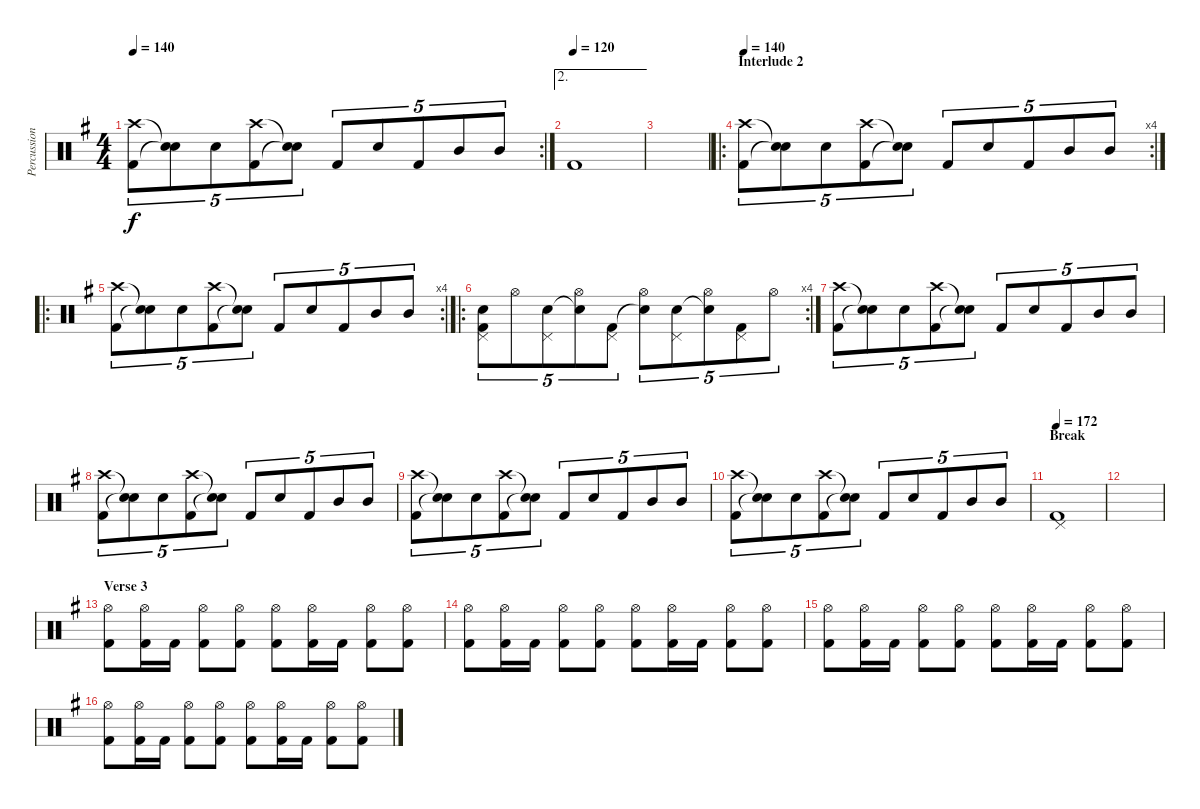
\track ("Percussion" "Percussion") {instrument percussion}
\staff {score}
\articulation defaults
\rc 2
\ts (4 4)
\tempo 140
\clef neutral
\ks eminor
("Crash high (hit)" "Kick (hit) 2").8{tu (5 4) dy f} ("Snare (hit)"{t} "Snare (hit)"{t}).8{tu (5 4)} "Snare (hit) 2".8{tu (5 4)} ("Crash high (hit)" "Kick (hit) 2").8{tu (5 4)} ("Snare (hit)"{t} "Snare (hit)"{t}).8{tu (5 4)} "Kick (hit) 2".8{tu (5 4)} "Snare (hit) 2".8{tu (5 4)} "Kick (hit) 2".8{tu (5 4)} "Mid Tom (hit)".8{tu (5 4)} "Mid Tom (hit)".8{tu (5 4)} |
\ae 2
\tempo (120)
"Kick (hit) 2".1 |
|
\ro
\rc 4
\section ("" "Interlude 2")
\tempo 140
("Crash high (hit)" "Kick (hit) 2").8{tu (5 4)} ("Snare (hit)"{t} "Snare (hit)"{t}).8{tu (5 4)} "Snare (hit) 2".8{tu (5 4)} ("Crash high (hit)" "Kick (hit) 2").8{tu (5 4)} ("Snare (hit)"{t} "Snare (hit)"{t}).8{tu (5 4)} "Kick (hit) 2".8{tu (5 4)} "Snare (hit) 2".8{tu (5 4)} "Kick (hit) 2".8{tu (5 4)} "Mid Tom (hit)".8{tu (5 4)} "Mid Tom (hit)".8{tu (5 4)} |
\ro
\rc 4
("Crash high (hit)" "Kick (hit) 2").8{tu (5 4)} ("Snare (hit)"{t} "Snare (hit)"{t}).8{tu (5 4)} "Snare (hit) 2".8{tu (5 4)} ("Crash high (hit)" "Kick (hit) 2").8{tu (5 4)} ("Snare (hit)"{t} "Snare (hit)"{t}).8{tu (5 4)} "Kick (hit) 2".8{tu (5 4)} "Snare (hit) 2".8{tu (5 4)} "Kick (hit) 2".8{tu (5 4)} "Mid Tom (hit)".8{tu (5 4)} "Mid Tom (hit)".8{tu (5 4)} |
\ro
\rc 4
("Pedal Hi-Hat (hit)" "Snare (hit) 2" "Kick (hit) 2").8{tu (5 4)} "Hi-Hat (open)".8{tu (5 4)} ("Pedal Hi-Hat (hit)" "Snare (hit) 2").8{tu (5 4)} ("Hi-Hat (open)" "Snare (hit)"{t}).8{tu (5 4)} ("Pedal Hi-Hat (hit)" "Kick (hit) 2").8{tu (5 4)} ("Hi-Hat (open)" "Snare (hit)"{t}).8{tu (5 4)} ("Pedal Hi-Hat (hit)" "Snare (hit) 2").8{tu (5 4)} ("Hi-Hat (open)" "Snare (hit)"{t}).8{tu (5 4)} ("Pedal Hi-Hat (hit)" "Kick (hit) 2").8{tu (5 4)} "Hi-Hat (open)".8{tu (5 4)} |
("Crash high (hit)" "Kick (hit) 2").8{tu (5 4)} ("Snare (hit)"{t} "Snare (hit)"{t}).8{tu (5 4)} "Snare (hit) 2".8{tu (5 4)} ("Crash high (hit)" "Kick (hit) 2").8{tu (5 4)} ("Snare (hit)"{t} "Snare (hit)"{t}).8{tu (5 4)} "Kick (hit) 2".8{tu (5 4)} "Snare (hit) 2".8{tu (5 4)} "Kick (hit) 2".8{tu (5 4)} "Mid Tom (hit)".8{tu (5 4)} "Mid Tom (hit)".8{tu (5 4)} |
("Crash high (hit)" "Kick (hit) 2").8{tu (5 4)} ("Snare (hit)"{t} "Snare (hit)"{t}).8{tu (5 4)} "Snare (hit) 2".8{tu (5 4)} ("Crash high (hit)" "Kick (hit) 2").8{tu (5 4)} ("Snare (hit)"{t} "Snare (hit)"{t}).8{tu (5 4)} "Kick (hit) 2".8{tu (5 4)} "Snare (hit) 2".8{tu (5 4)} "Kick (hit) 2".8{tu (5 4)} "Mid Tom (hit)".8{tu (5 4)} "Mid Tom (hit)".8{tu (5 4)} |
("Crash high (hit)" "Kick (hit) 2").8{tu (5 4)} ("Snare (hit)"{t} "Snare (hit)"{t}).8{tu (5 4)} "Snare (hit) 2".8{tu (5 4)} ("Crash high (hit)" "Kick (hit) 2").8{tu (5 4)} ("Snare (hit)"{t} "Snare (hit)"{t}).8{tu (5 4)} "Kick (hit) 2".8{tu (5 4)} "Snare (hit) 2".8{tu (5 4)} "Kick (hit) 2".8{tu (5 4)} "Mid Tom (hit)".8{tu (5 4)} "Mid Tom (hit)".8{tu (5 4)} |
("Crash high (hit)" "Kick (hit) 2").8{tu (5 4)} ("Snare (hit)"{t} "Snare (hit)"{t}).8{tu (5 4)} "Snare (hit) 2".8{tu (5 4)} ("Crash high (hit)" "Kick (hit) 2").8{tu (5 4)} ("Snare (hit)"{t} "Snare (hit)"{t}).8{tu (5 4)} "Kick (hit) 2".8{tu (5 4)} "Snare (hit) 2".8{tu (5 4)} "Kick (hit) 2".8{tu (5 4)} "Mid Tom (hit)".8{tu (5 4)} "Mid Tom (hit)".8{tu (5 4)} |
\section ("" "Break")
\tempo 172
("Pedal Hi-Hat (hit)" "Kick (hit) 2").1 |
|
\section ("" "Verse 3")
("Hi-Hat (open)" "Kick (hit) 2").8 ("Hi-Hat (open)" "Kick (hit) 2").16 "Kick (hit) 2".16 ("Hi-Hat (open)" "Kick (hit) 2").8 ("Hi-Hat (open)" "Kick (hit) 2").8 ("Hi-Hat (open)" "Kick (hit) 2").8 ("Hi-Hat (open)" "Kick (hit) 2").16 "Kick (hit) 2".16 ("Hi-Hat (open)" "Kick (hit) 2").8 ("Hi-Hat (open)" "Kick (hit) 2").8 |
("Hi-Hat (open)" "Kick (hit) 2").8 ("Hi-Hat (open)" "Kick (hit) 2").16 "Kick (hit) 2".16 ("Hi-Hat (open)" "Kick (hit) 2").8 ("Hi-Hat (open)" "Kick (hit) 2").8 ("Hi-Hat (open)" "Kick (hit) 2").8 ("Hi-Hat (open)" "Kick (hit) 2").16 "Kick (hit) 2".16 ("Hi-Hat (open)" "Kick (hit) 2").8 ("Hi-Hat (open)" "Kick (hit) 2").8 |
("Hi-Hat (open)" "Kick (hit) 2").8 ("Hi-Hat (open)" "Kick (hit) 2").16 "Kick (hit) 2".16 ("Hi-Hat (open)" "Kick (hit) 2").8 ("Hi-Hat (open)" "Kick (hit) 2").8 ("Hi-Hat (open)" "Kick (hit) 2").8 ("Hi-Hat (open)" "Kick (hit) 2").16 "Kick (hit) 2".16 ("Hi-Hat (open)" "Kick (hit) 2").8 ("Hi-Hat (open)" "Kick (hit) 2").8 |
("Hi-Hat (open)" "Kick (hit) 2").8 ("Hi-Hat (open)" "Kick (hit) 2").16 "Kick (hit) 2".16 ("Hi-Hat (open)" "Kick (hit) 2").8 ("Hi-Hat (open)" "Kick (hit) 2").8 ("Hi-Hat (open)" "Kick (hit) 2").8 ("Hi-Hat (open)" "Kick (hit) 2").16 "Kick (hit) 2".16 ("Hi-Hat (open)" "Kick (hit) 2").8 ("Hi-Hat (open)" "Kick (hit) 2").8
